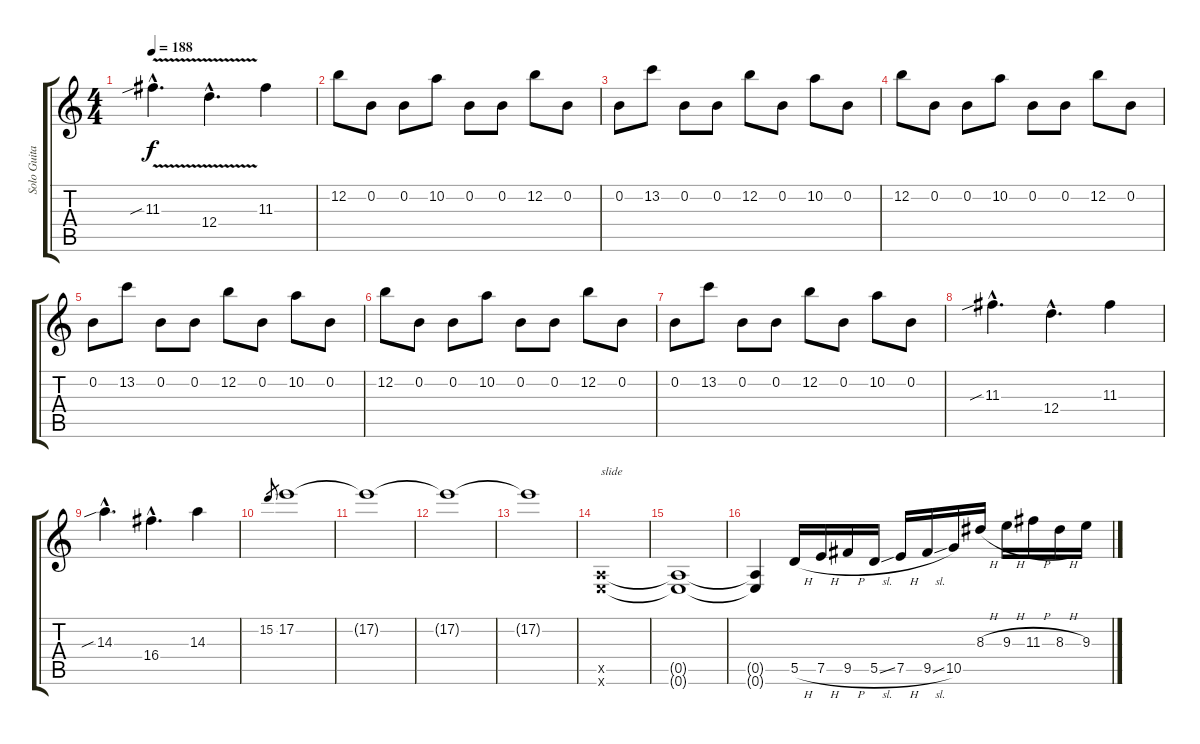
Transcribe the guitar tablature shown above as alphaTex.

\track ("Solo Guitar" "Solo Guita") {instrument overdrivenguitar}
\staff {score tabs}
\tuning (E4 B3 G3 D3 A2 E2) {hide}
\ts (4 4)
\tempo 188
\clef g2
\ks c
11.3{v sib hac}.4{d dy f} 12.4{v hac}.4{d} 11.3.4 |
12.2.8 0.2.8 0.2.8 10.2.8 0.2.8 0.2.8 12.2.8 0.2.8 |
0.2.8 13.2.8 0.2.8 0.2.8 12.2.8 0.2.8 10.2.8 0.2.8 |
12.2.8 0.2.8 0.2.8 10.2.8 0.2.8 0.2.8 12.2.8 0.2.8 |
0.2.8 13.2.8 0.2.8 0.2.8 12.2.8 0.2.8 10.2.8 0.2.8 |
12.2.8 0.2.8 0.2.8 10.2.8 0.2.8 0.2.8 12.2.8 0.2.8 |
0.2.8 13.2.8 0.2.8 0.2.8 12.2.8 0.2.8 10.2.8 0.2.8 |
11.3{sib hac}.4{d} 12.4{hac}.4{d} 11.3.4 |
14.3{sib hac}.4{d} 16.4{hac}.4{d} 14.3.4 |
15.2.8{gr} 17.2.1 |
17.2{t}.1 |
17.2{t}.1{volume 4} |
17.2{t}.1 |
(0.5{x} 0.6{x}).1{txt "slide" volume 15} |
(0.5{t} 0.6{t}).1 |
(0.5{t} 0.6{t}).4 5.5{h}.16 7.5{h}.16 9.5{h}.16 5.5{sl}.16 7.5{h}.16 9.5{sl}.16 10.5.16 8.3{h}.16 9.3{h}.16 11.3{h}.16 8.3{h}.16 9.3.16
